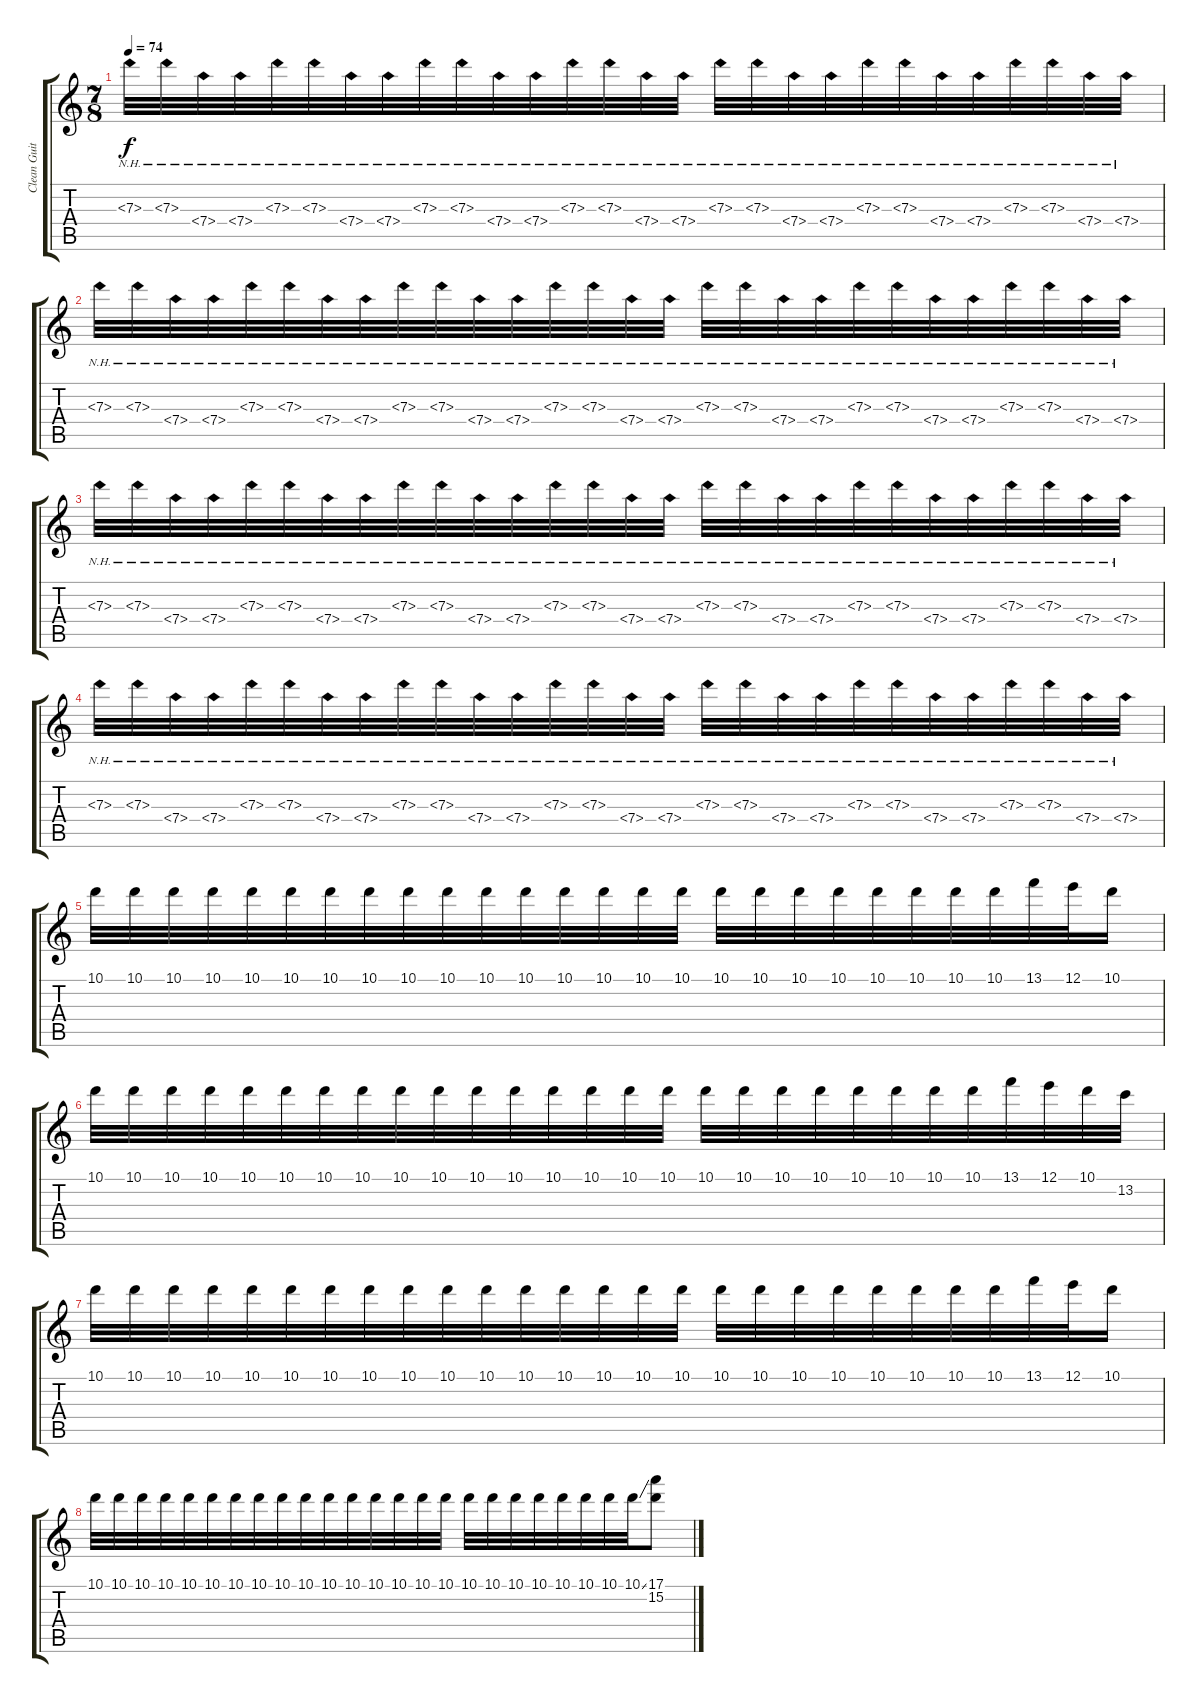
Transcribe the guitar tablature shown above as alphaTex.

\track ("Clean Guitar" "Clean Guit") {instrument electricguitarjazz}
\staff {score tabs}
\tuning (E4 B3 G3 D3 A2 D2) {hide}
\ts (7 8)
\tempo 74
\clef g2
\ks c
7.3{nh}.32{dy f volume 7} 7.3{nh}.32 7.4{nh}.32 7.4{nh}.32 7.3{nh}.32 7.3{nh}.32 7.4{nh}.32 7.4{nh}.32 7.3{nh}.32 7.3{nh}.32 7.4{nh}.32 7.4{nh}.32 7.3{nh}.32 7.3{nh}.32 7.4{nh}.32 7.4{nh}.32 7.3{nh}.32 7.3{nh}.32 7.4{nh}.32 7.4{nh}.32 7.3{nh}.32 7.3{nh}.32 7.4{nh}.32 7.4{nh}.32 7.3{nh}.32 7.3{nh}.32 7.4{nh}.32 7.4{nh}.32 |
7.3{nh}.32{volume 7} 7.3{nh}.32 7.4{nh}.32 7.4{nh}.32 7.3{nh}.32 7.3{nh}.32 7.4{nh}.32 7.4{nh}.32 7.3{nh}.32 7.3{nh}.32 7.4{nh}.32 7.4{nh}.32 7.3{nh}.32 7.3{nh}.32 7.4{nh}.32 7.4{nh}.32 7.3{nh}.32 7.3{nh}.32 7.4{nh}.32 7.4{nh}.32 7.3{nh}.32 7.3{nh}.32 7.4{nh}.32 7.4{nh}.32 7.3{nh}.32 7.3{nh}.32 7.4{nh}.32 7.4{nh}.32 |
7.3{nh}.32{volume 7} 7.3{nh}.32 7.4{nh}.32 7.4{nh}.32 7.3{nh}.32 7.3{nh}.32 7.4{nh}.32 7.4{nh}.32 7.3{nh}.32 7.3{nh}.32 7.4{nh}.32 7.4{nh}.32 7.3{nh}.32 7.3{nh}.32 7.4{nh}.32 7.4{nh}.32 7.3{nh}.32 7.3{nh}.32 7.4{nh}.32 7.4{nh}.32 7.3{nh}.32 7.3{nh}.32 7.4{nh}.32 7.4{nh}.32 7.3{nh}.32 7.3{nh}.32 7.4{nh}.32 7.4{nh}.32 |
7.3{nh}.32{volume 7} 7.3{nh}.32 7.4{nh}.32 7.4{nh}.32 7.3{nh}.32 7.3{nh}.32 7.4{nh}.32 7.4{nh}.32 7.3{nh}.32 7.3{nh}.32 7.4{nh}.32 7.4{nh}.32 7.3{nh}.32 7.3{nh}.32 7.4{nh}.32 7.4{nh}.32 7.3{nh}.32 7.3{nh}.32 7.4{nh}.32 7.4{nh}.32 7.3{nh}.32 7.3{nh}.32 7.4{nh}.32 7.4{nh}.32 7.3{nh}.32 7.3{nh}.32 7.4{nh}.32 7.4{nh}.32 |
10.1.32 10.1.32 10.1.32 10.1.32 10.1.32 10.1.32 10.1.32 10.1.32 10.1.32 10.1.32 10.1.32 10.1.32 10.1.32 10.1.32 10.1.32 10.1.32 10.1.32 10.1.32 10.1.32 10.1.32 10.1.32 10.1.32 10.1.32 10.1.32 13.1.32 12.1.32 10.1.16 |
10.1.32 10.1.32 10.1.32 10.1.32 10.1.32 10.1.32 10.1.32 10.1.32 10.1.32 10.1.32 10.1.32 10.1.32 10.1.32 10.1.32 10.1.32 10.1.32 10.1.32 10.1.32 10.1.32 10.1.32 10.1.32 10.1.32 10.1.32 10.1.32 13.1.32 12.1.32 10.1.32 13.2.32 |
10.1.32 10.1.32 10.1.32 10.1.32 10.1.32 10.1.32 10.1.32 10.1.32 10.1.32 10.1.32 10.1.32 10.1.32 10.1.32 10.1.32 10.1.32 10.1.32 10.1.32 10.1.32 10.1.32 10.1.32 10.1.32 10.1.32 10.1.32 10.1.32 13.1.32 12.1.32 10.1.16 |
10.1.32 10.1.32 10.1.32 10.1.32 10.1.32 10.1.32 10.1.32 10.1.32 10.1.32 10.1.32 10.1.32 10.1.32 10.1.32 10.1.32 10.1.32 10.1.32 10.1.32 10.1.32 10.1.32 10.1.32 10.1.32 10.1.32 10.1.32 10.1{ss}.32 (17.1 15.2).8{instrument distortionguitar}
